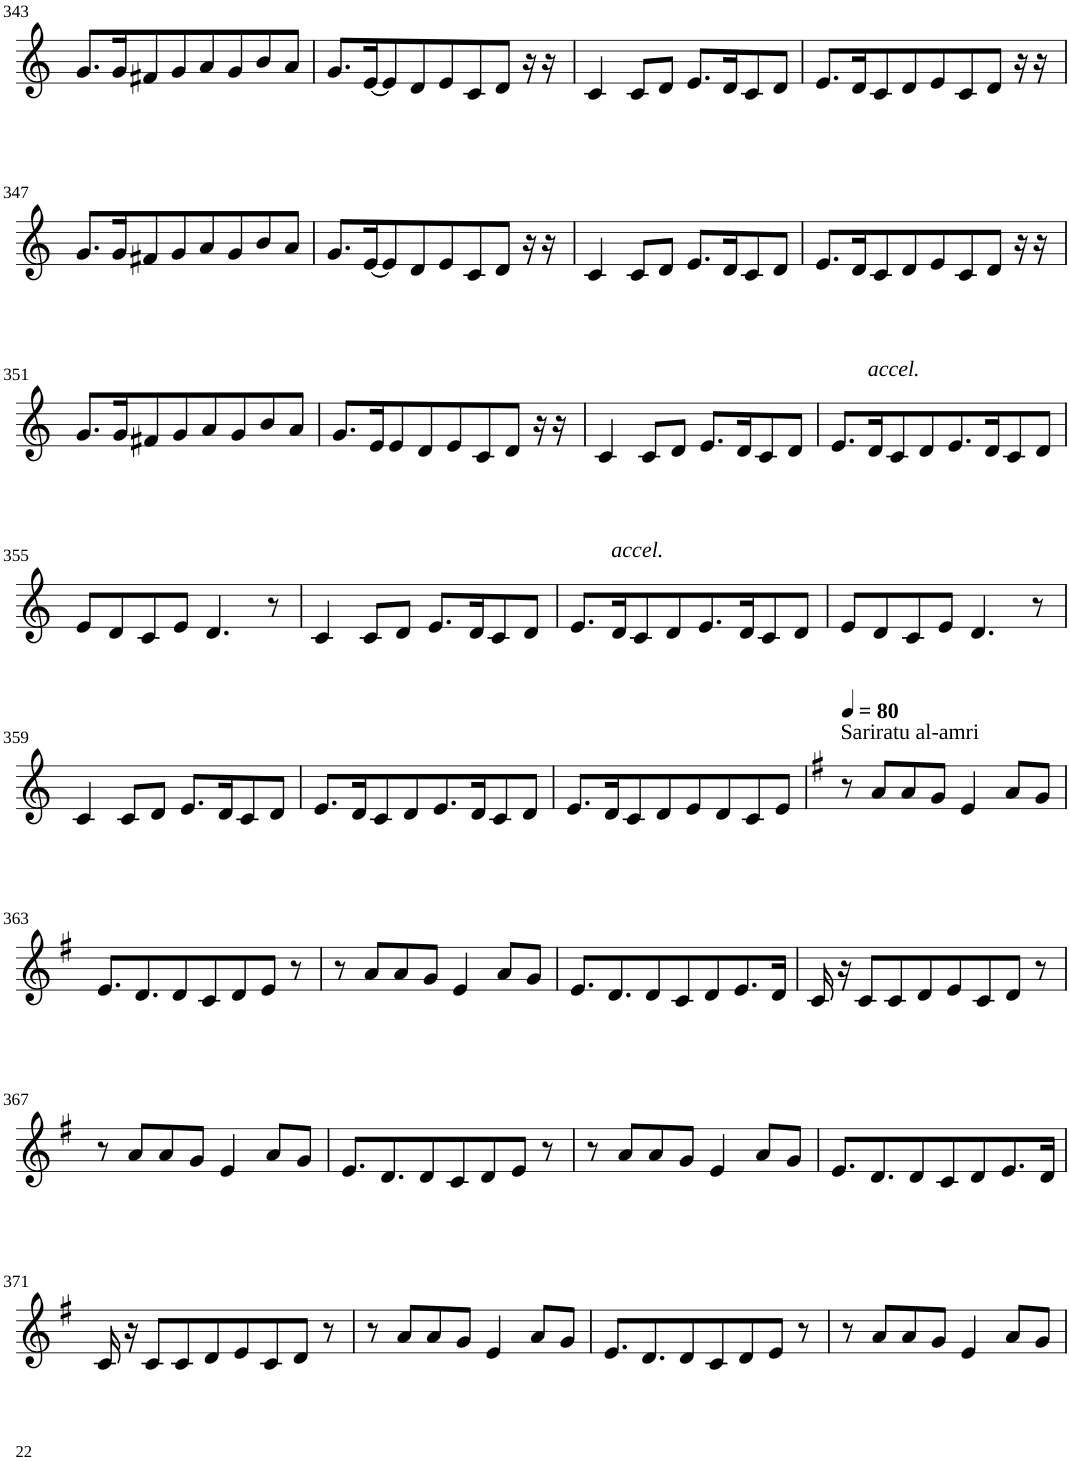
**kern
*part1
*staff1
*I"Violin
!!LO:PB:g=z
*clefG2
*k[]
*C:
*M8/8
=343
8.g/L
16g/K
8f#X/
8g/
8a/
8g/
8b/
8a/J
=344
8.g/L
[16e/K
8e/]
8d/
8e/
8c/
8d/J
16r
16r
=345
4c/
8c/L
8d/J
8.e/L
16d/K
8c/
8d/J
=346
8.e/L
16d/K
8c/
8d/
8e/
8c/
8d/J
16r
16r
!!LO:LB:g=z
=347
8.g/L
16g/K
8f#X/
8g/
8a/
8g/
8b/
8a/J
=348
8.g/L
[16e/K
8e/]
8d/
8e/
8c/
8d/J
16r
16r
=349
4c/
8c/L
8d/J
8.e/L
16d/K
8c/
8d/J
=350
8.e/L
16d/K
8c/
8d/
8e/
8c/
8d/J
16r
16r
!!LO:LB:g=z
=351
8.g/L
16g/K
8f#X/
8g/
8a/
8g/
8b/
8a/J
=352
8.g/L
16e/K
8e/
8d/
8e/
8c/
8d/J
16r
16r
=353
4c/
8c/L
8d/J
8.e/L
16d/K
8c/
8d/J
=354
8.e/L
!LO:TX:a:i:t=accel.
16d/K
8c/
8d/
8.e/
16d/K
8c/
8d/J
!!LO:LB:g=z
=355
8e/L
8d/
8c/
8e/J
4.d/
8r
=356
4c/
8c/L
8d/J
8.e/L
16d/K
8c/
8d/J
=357
8.e/L
!LO:TX:a:i:t=accel.
16d/K
8c/
8d/
8.e/
16d/K
8c/
8d/J
=358
8e/L
8d/
8c/
8e/J
4.d/
8r
!!LO:LB:g=z
=359
4c/
8c/L
8d/J
8.e/L
16d/K
8c/
8d/J
=360
8.e/L
16d/K
8c/
8d/
8.e/
16d/K
8c/
8d/J
=361
8.e/L
16d/K
8c/
8d/
8e/
8d/
8c/
8e/J
=362
*k[f#]
*G:
*MM80
!LO:TX:a:t=Sariratu al-amri
8r
8a/L
8a/
8g/J
4e/
8a/L
8g/J
!!LO:LB:g=z
=363
8.e/L
8.d/
8d/
8c/
8d/
8e/J
8r
=364
8r
8a/L
8a/
8g/J
4e/
8a/L
8g/J
=365
8.e/L
8.d/
8d/
8c/
8d/
8.e/
16d/Jk
=366
16c/
16r
8c/L
8c/
8d/
8e/
8c/
8d/J
8r
!!LO:LB:g=z
=367
8r
8a/L
8a/
8g/J
4e/
8a/L
8g/J
=368
8.e/L
8.d/
8d/
8c/
8d/
8e/J
8r
=369
8r
8a/L
8a/
8g/J
4e/
8a/L
8g/J
=370
8.e/L
8.d/
8d/
8c/
8d/
8.e/
16d/Jk
!!LO:LB:g=z
=371
16c/
16r
8c/L
8c/
8d/
8e/
8c/
8d/J
8r
=372
8r
8a/L
8a/
8g/J
4e/
8a/L
8g/J
=373
8.e/L
8.d/
8d/
8c/
8d/
8e/J
8r
=374
8r
8a/L
8a/
8g/J
4e/
8a/L
8g/J
=
*-
